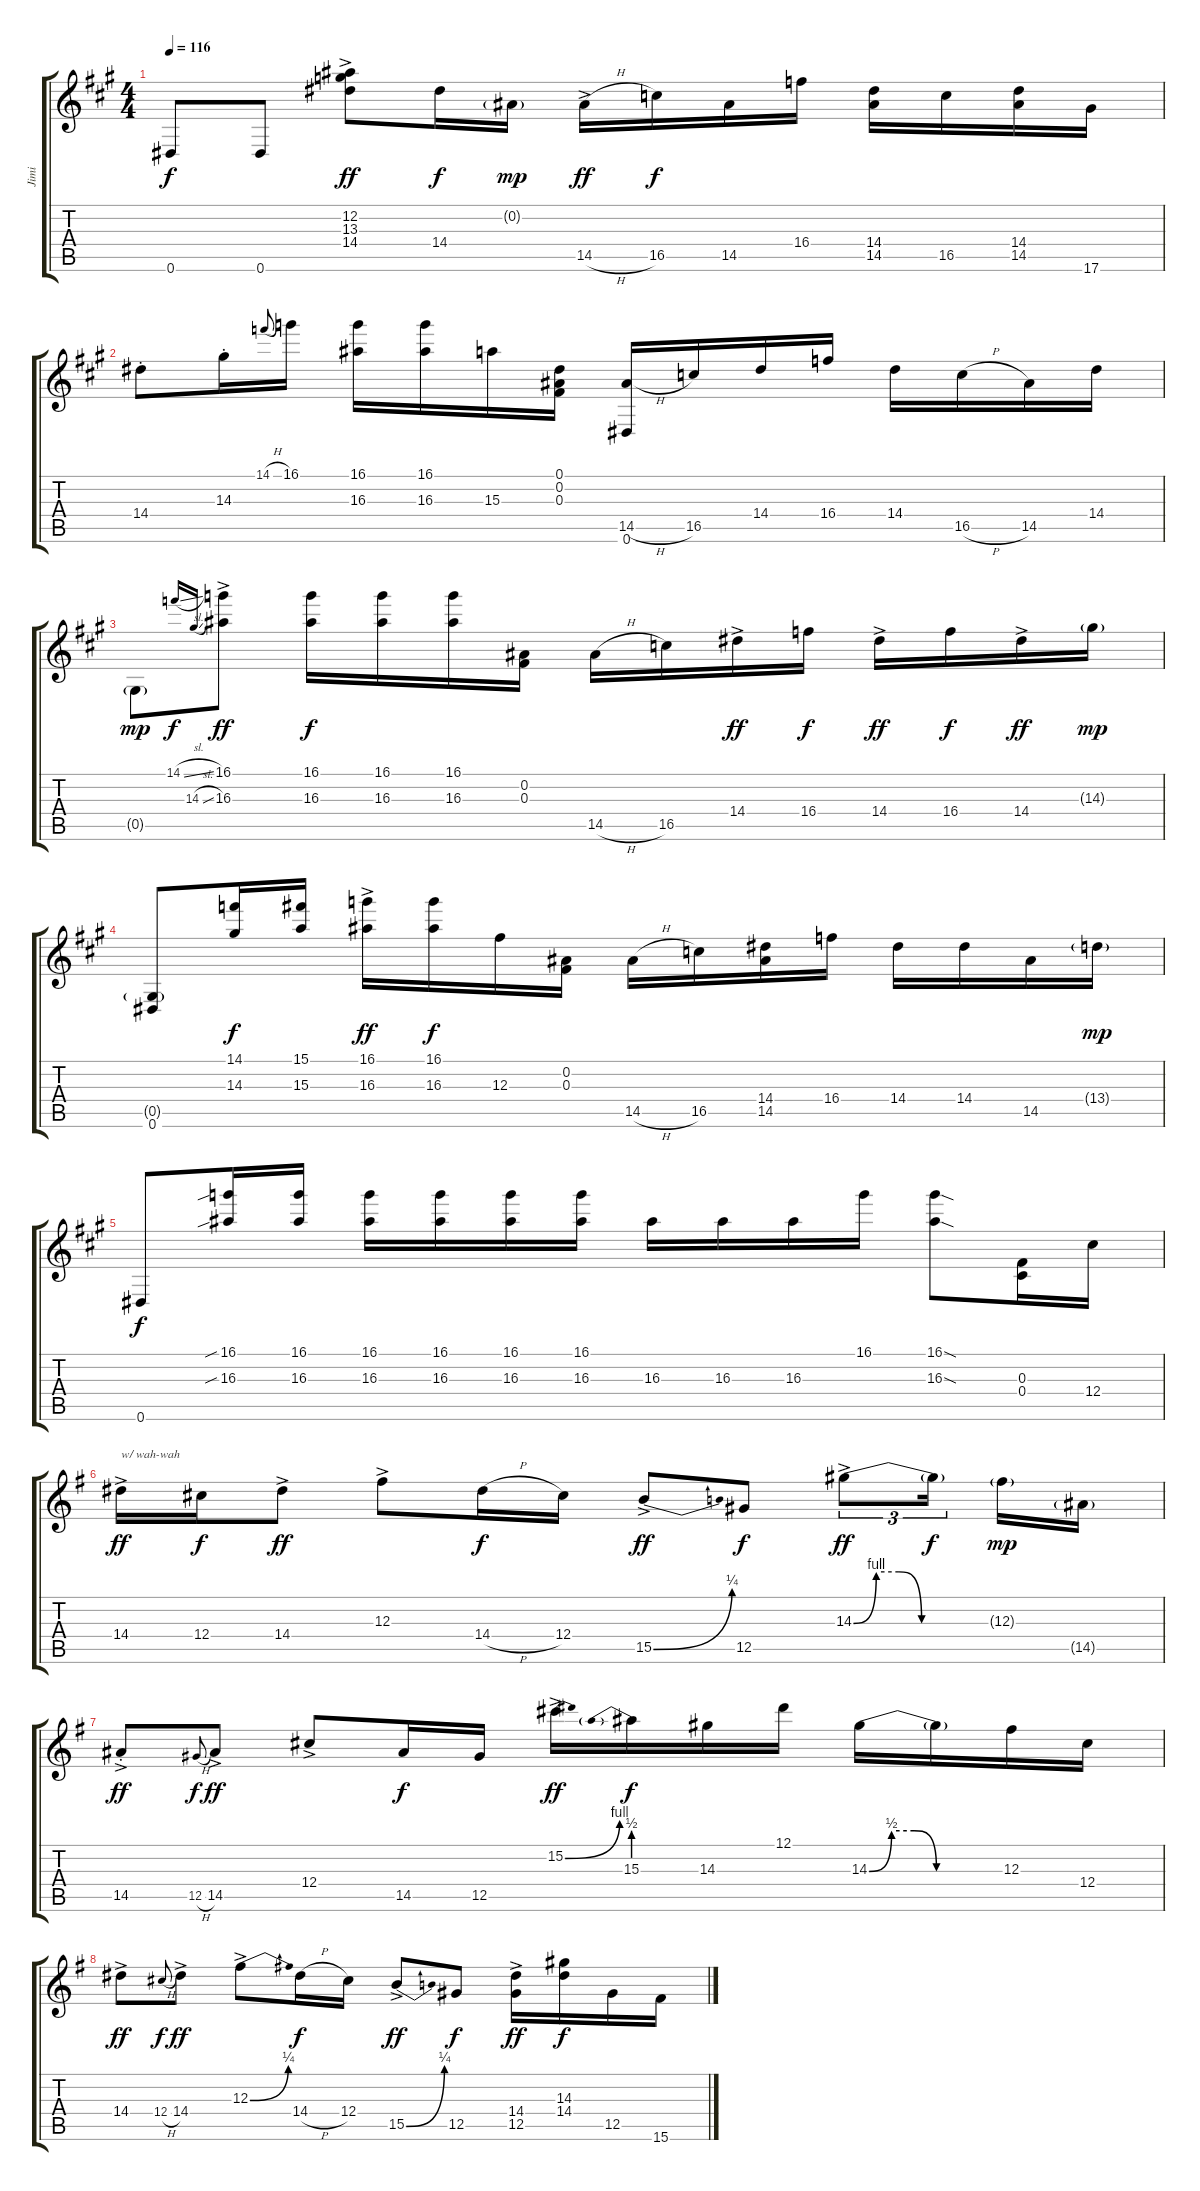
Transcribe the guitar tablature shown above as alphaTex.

\track ("Jimi" "Jimi") {instrument electricguitarjazz}
\staff {score tabs}
\tuning (Eb4 Bb3 Gb3 Db3 Ab2 Eb2) {hide}
\ts (4 4)
\tempo 116
\clef g2
\ks a
0.6.8{dy f} 0.6.8 (12.2{ac} 13.3{ac} 14.4{ac}).8{dy ff} 14.4.16{dy f} 0.2{g}.16{dy mp} 14.5{h ac}.16{dy ff} 16.5.16{dy f} 14.5.16 16.4.16 (14.4 14.5).16 16.5.16 (14.4 14.5).16 17.6.16 |
14.4{st}.8 14.3{st}.16 14.1{h}.8{gr onbeat} 16.1.16 (16.1 16.3).16 (16.1 16.3).16 15.3.16 (0.1 0.2 0.3).16 (14.5{h} 0.6).16 16.5.16 14.4.16 16.4.16 14.4.16 16.5{h}.16 14.5.16 14.4.16 |
0.5{g}.8{dy mp} 14.1{sl}.16{gr onbeat dy f} 14.3{sl}.16{gr onbeat} (16.1{ac} 16.3{ac}).8{dy ff} (16.1 16.3).16{dy f} (16.1 16.3).16 (16.1 16.3).16 (0.2 0.3).16 14.5{h}.16 16.5.16 14.4{ac}.16{dy ff} 16.4.16{dy f} 14.4{ac}.16{dy ff} 16.4.16{dy f} 14.4{ac}.16{dy ff} 14.3{g}.16{dy mp} |
(0.5{g} 0.6).8 (14.1 14.3).16{dy f} (15.1 15.3).16 (16.1{ac} 16.3{ac}).16{dy ff} (16.1 16.3).16{dy f} 12.3.16 (0.2 0.3).16 14.5{h}.16 16.5.16 (14.4 14.5).16 16.4.16 14.4.16 14.4.16 14.5.16 13.4{g}.16{dy mp} |
0.6.8{dy f} (16.1{sib} 16.3{sib}).16 (16.1 16.3).16 (16.1 16.3).16 (16.1 16.3).16 (16.1 16.3).16 (16.1 16.3).16 16.3.16 16.3.16 16.3.16 16.1.16 (16.1{sod} 16.3{sod}).8 (0.3 0.4).16 12.4.16 |
\ks eminor
14.4{ac}.16{txt "w/ wah-wah" dy ff} 12.4.16{dy f} 14.4{ac}.8{dy ff} 12.3{ac}.8 14.4{h}.16{dy f} 12.4.16 15.5{be (bend 0 0 60 1) ac}.8{dy ff} 12.5.8{dy f} 14.3{be (custom 0 0 10 4 20 4 30 0 60 0) ac}.8{tu (3 2) dy ff} 14.3{t}.16{tu (3 2) dy f beam splitsecondary} 12.3{g}.16{dy mp} 14.5{g}.16 |
14.5{ac st}.8{dy ff} 12.5{h}.8{gr onbeat dy f} 14.5{ac}.8{dy ff} 12.4{ac}.8 14.5.16{dy f} 12.5.16 15.2{be (bend 0 0 60 4) ac}.16{dy ff} 15.3{be (prebend 0 2 60 2)}.16{dy f} 14.3.16 12.1.16 14.3{be (custom 0 0 10 2 20 2 30 0 60 0)}.16 14.3{t}.16 12.3.16 12.4.16 |
14.4{ac}.8{dy ff} 12.4{h}.8{gr onbeat dy f} 14.4{ac}.8{dy ff} 12.3{be (bend 0 0 60 1) ac}.8 14.4{h}.16{dy f} 12.4.16 15.5{be (bend 0 0 60 1) ac}.8{dy ff} 12.5.8{dy f} (14.4{ac} 12.5{ac}).16{dy ff} (14.3 14.4).16{dy f} 12.5.16 15.6.16
